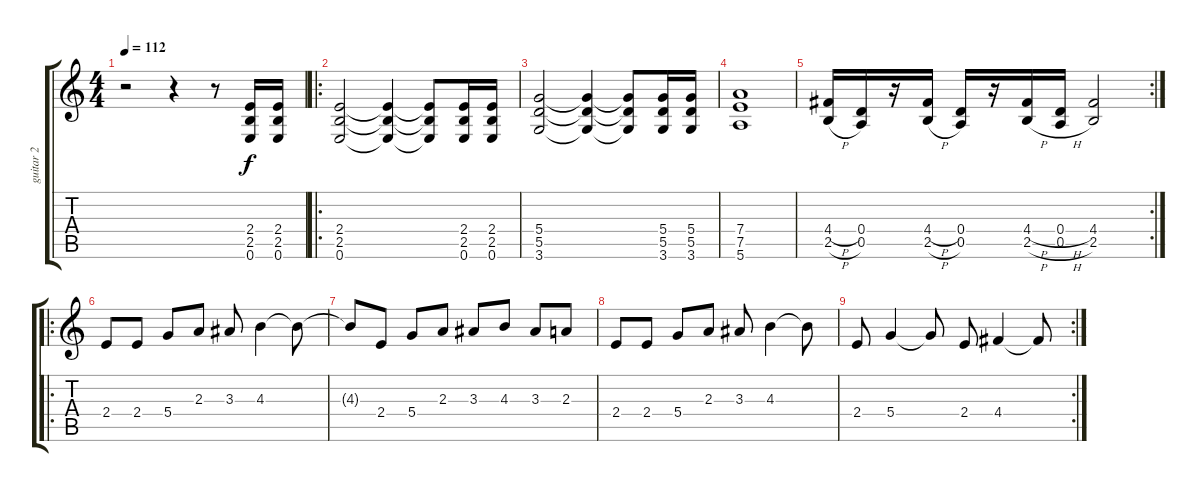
\track ("guitar 2" "guitar 2") {instrument overdrivenguitar}
\staff {score tabs}
\tuning (E4 B3 G3 D3 A2 E2) {hide}
\ts (4 4)
\tempo 112
\clef g2
\ks c
r.2{dy f} r.4 r.8 (2.4 2.5 0.6).16 (2.4 2.5 0.6).16 |
\ro
(2.4 2.5 0.6).2 (2.4{t} 2.5{t} 0.6{t}).4 (2.4{t} 2.5{t} 0.6{t}).8 (2.4 2.5 0.6).16 (2.4 2.5 0.6).16 |
(5.4 5.5 3.6).2 (5.4{t} 5.5{t} 3.6{t}).4 (5.4{t} 5.5{t} 3.6{t}).8 (5.4 5.5 3.6).16 (5.4 5.5 3.6).16 |
(7.4 7.5 5.6).1 |
\rc 2
(4.4{h} 2.5{h}).16 (0.4 0.5).16 r.16 (4.4{h} 2.5{h}).16 (0.4 0.5).16 r.16 (4.4{h} 2.5{h}).16 (0.4{h} 0.5{h}).16 (4.4 2.5).2 |
\ro
2.4.8 2.4.8 5.4.8 2.3.8 3.3.8 4.3.4 4.3{t}.8 |
4.3{t}.8 2.4.8 5.4.8 2.3.8 3.3.8 4.3.8 3.3.8 2.3.8 |
2.4.8 2.4.8 5.4.8 2.3.8 3.3.8 4.3.4 4.3{t}.8 |
\rc 2
2.4.8 5.4.4 5.4{t}.8 2.4.8 4.4.4 4.4{t}.8
